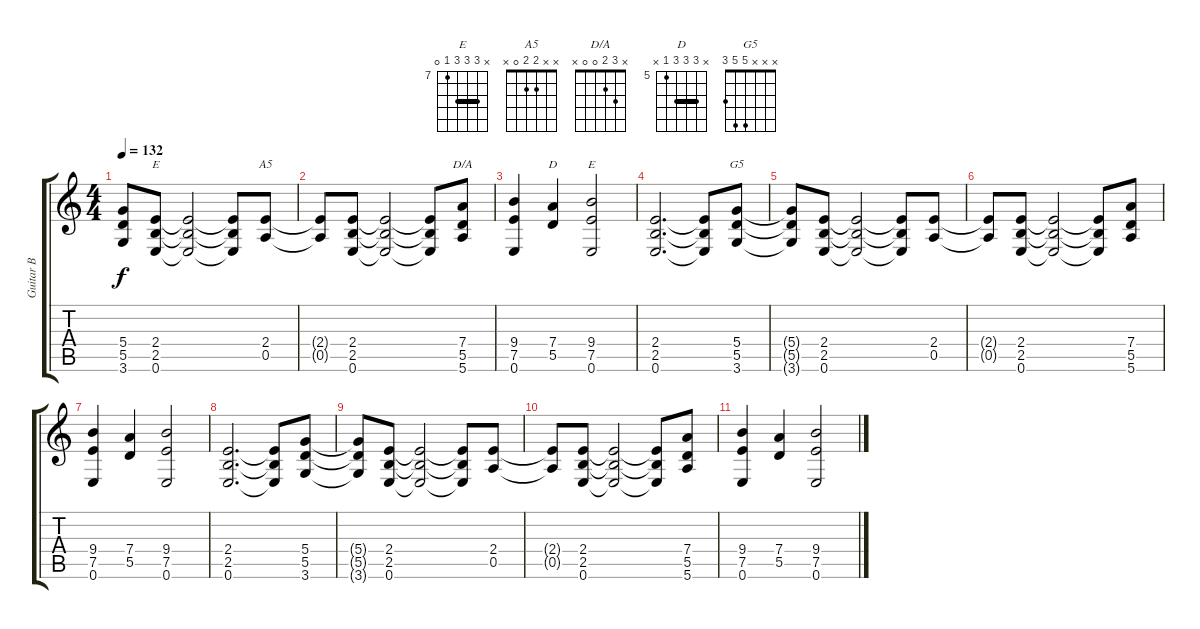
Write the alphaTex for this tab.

\track ("Guitar B" "Guitar B") {instrument distortionguitar}
\staff {score tabs}
\tuning (E4 B3 G3 D3 A2 E2) {hide}
\chord ("E" x x 1 2 2 0)
\chord ("A5" x x 2 2 0 x)
\chord ("D/A" x 3 2 0 0 x)
\chord ("D" x 7 7 7 5 x) {firstfret 5 barre 7}
\chord ("E" x 9 9 9 7 0) {firstfret 7 barre 9}
\chord ("G5" x x x 5 5 3)
\ts (4 4)
\tempo 132
\clef g2
\ks c
(5.4{t} 5.5{t} 3.6{t}).8{dy f} (2.4 2.5 0.6).8{ch "E"} (2.4{t} 2.5{t} 0.6{t}).2 (2.4{t} 2.5{t} 0.6{t}).8 (2.4 0.5).8{ch "A5"} |
(2.4{t} 0.5{t}).8 (2.4 2.5 0.6).8 (2.4{t} 2.5{t} 0.6{t}).2 (2.4{t} 2.5{t} 0.6{t}).8 (7.4 5.5 5.6).8{ch "D/A"} |
(9.4 7.5 0.6).4 (7.4 5.5).4{ch "D"} (9.4 7.5 0.6).2{ch "E"} |
(2.4 2.5 0.6).2{d} (2.4{t} 2.5{t} 0.6{t}).8 (5.4 5.5 3.6).8{ch "G5"} |
(5.4{t} 5.5{t} 3.6{t}).8 (2.4 2.5 0.6).8 (2.4{t} 2.5{t} 0.6{t}).2 (2.4{t} 2.5{t} 0.6{t}).8 (2.4 0.5).8 |
(2.4{t} 0.5{t}).8 (2.4 2.5 0.6).8 (2.4{t} 2.5{t} 0.6{t}).2 (2.4{t} 2.5{t} 0.6{t}).8 (7.4 5.5 5.6).8 |
(9.4 7.5 0.6).4 (7.4 5.5).4 (9.4 7.5 0.6).2 |
(2.4 2.5 0.6).2{d} (2.4{t} 2.5{t} 0.6{t}).8 (5.4 5.5 3.6).8 |
(5.4{t} 5.5{t} 3.6{t}).8 (2.4 2.5 0.6).8 (2.4{t} 2.5{t} 0.6{t}).2 (2.4{t} 2.5{t} 0.6{t}).8 (2.4 0.5).8 |
(2.4{t} 0.5{t}).8 (2.4 2.5 0.6).8 (2.4{t} 2.5{t} 0.6{t}).2 (2.4{t} 2.5{t} 0.6{t}).8 (7.4 5.5 5.6).8 |
(9.4 7.5 0.6).4 (7.4 5.5).4 (9.4 7.5 0.6).2
